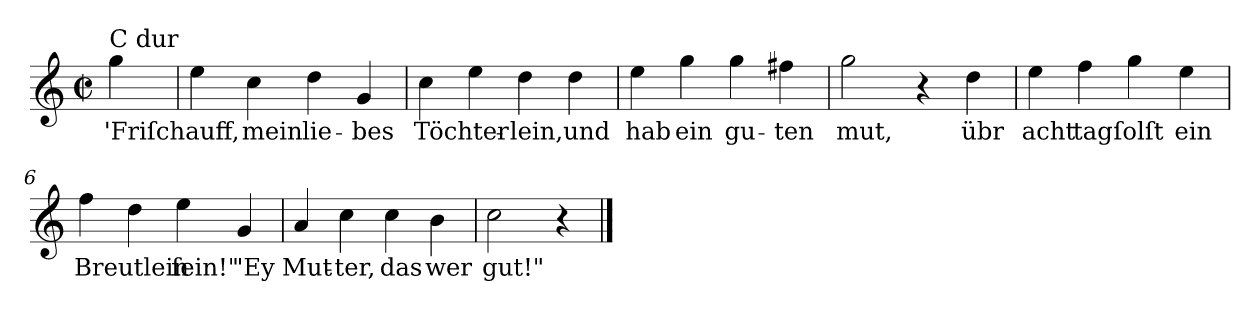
**kern	**text
*part1	*part1
*staff1	*staff1
*k[]	*
*C:	*
*M4/4	*
*met(c|)	*
=	=
!LO:TX:a:t=C dur	!
4gg	'Friſch
=1	=1
4ee	auff,
4cc	mein
4dd	lie-
4g	-bes
=2	=2
4cc	Töchter-
4ee	.
4dd	-lein,
4dd	und
=3	=3
4ee	hab
4gg	ein
4gg	gu-
4ff#X	-ten
=4	=4
2gg	mut,
4r	.
4dd	übr
=5	=5
4ee	acht
4ff	tag
4gg	ſolſt
4ee	ein
=6	=6
4ff	Breutlein
4dd	.
4ee	ſein!'
4g	"Ey
=7	=7
4a	Mut-
4cc	-ter,
4cc	das
4b	wer
=8	=8
2cc	gut!"
4r	.
==	==
*-	*-
